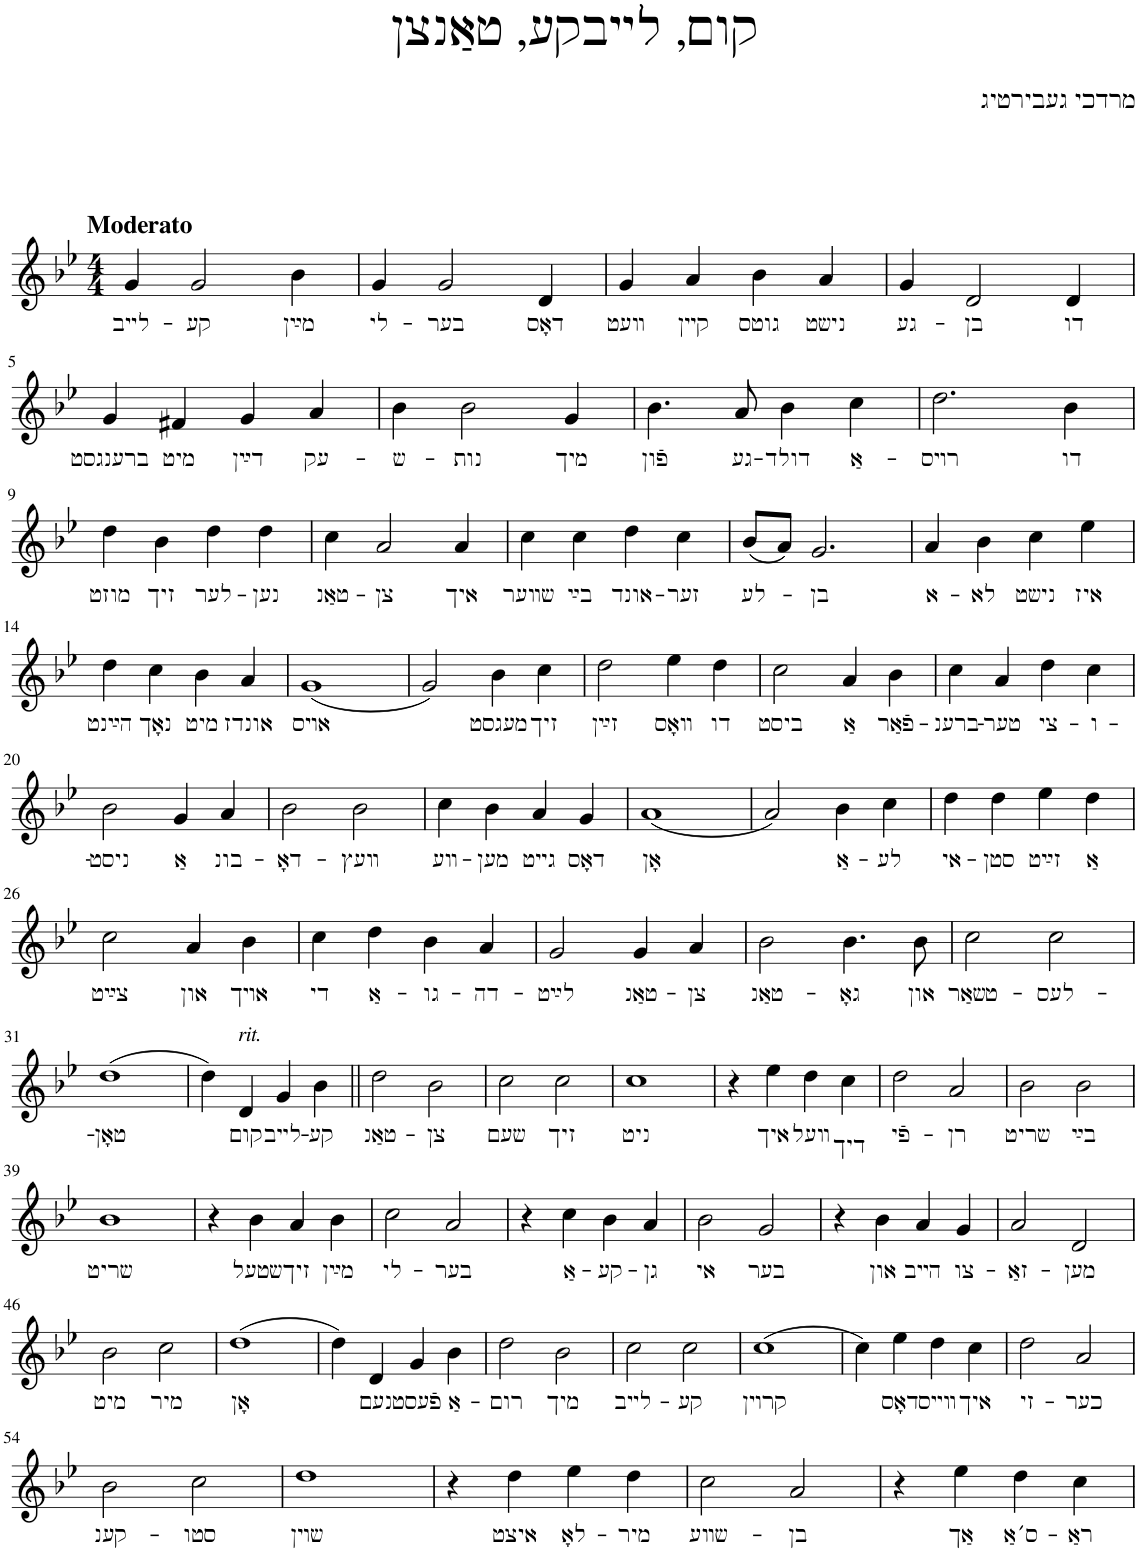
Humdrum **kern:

**kern	**text
*part1	*part1
*staff1	*staff1
*I"Piano	*
*I'Pno.	*
*clefG2	*
*k[b-e-]	*
*M4/4	*
=1	=1
!LO:TX:a:B:t=Moderato	!
!	!LO:LY:b
4g/	לײב-
!	!LO:LY:b
2g/	קע
!	!LO:LY:b
4b-\	מײַן
=2	=2
!	!LO:LY:b
4g/	לי-
!	!LO:LY:b
2g/	-בער
!	!LO:LY:b
4d/	דאָס
=3	=3
!	!LO:LY:b
4g/	װעט
!	!LO:LY:b
4a/	קײן
!	!LO:LY:b
4b-\	גוטס
!	!LO:LY:b
4a/	נישט
=4	=4
!	!LO:LY:b
4g/	גע-
!	!LO:LY:b
2d/	-בן
!	!LO:LY:b
4d/	דו
!!LO:LB:g=z
=5	=5
!	!LO:LY:b
4g/	ברענגסט
!	!LO:LY:b
4f#X/	מיט
!	!LO:LY:b
4g/	דײַן
!	!LO:LY:b
4a/	עק-
=6	=6
!	!LO:LY:b
4b-\	-ש-
!	!LO:LY:b
2b-\	-נות
!	!LO:LY:b
4g/	מיך
=7	=7
!	!LO:LY:b
4.b-\	פֿון
!	!LO:LY:b
8a/	גע-
!	!LO:LY:b
4b-\	-דולד
!	!LO:LY:b
4cc\	אַ-
=8	=8
!	!LO:LY:b
2.dd\	-רױס
!	!LO:LY:b
4b-\	דו
!!LO:LB:g=z
=9	=9
!	!LO:LY:b
4dd\	מוזט
!	!LO:LY:b
4b-\	זיך
!	!LO:LY:b
4dd\	לער-
!	!LO:LY:b
4dd\	-נען
=10	=10
!	!LO:LY:b
4cc\	טאַנ-
!	!LO:LY:b
2a/	-צן
!	!LO:LY:b
4a/	איך
=11	=11
!	!LO:LY:b
4cc\	שװער
!	!LO:LY:b
4cc\	בײַ
!	!LO:LY:b
4dd\	אונד-
!	!LO:LY:b
4cc\	-זער
=12	=12
!	!LO:LY:b
(8b-/L	לע-
8a/J)	.
!	!LO:LY:b
2.g/	-בן
=13	=13
!	!LO:LY:b
4a/	א-
!	!LO:LY:b
4b-\	-לא
!	!LO:LY:b
4cc\	נישט
!	!LO:LY:b
4ee-\	איז
!!LO:LB:g=z
=14	=14
!	!LO:LY:b
4dd\	הײַנט
!	!LO:LY:b
4cc\	נאָך
!	!LO:LY:b
4b-\	מיט
!	!LO:LY:b
4a/	אונדז
=15	=15
!	!LO:LY:b
(1g	אױס
=16	=16
2g/)	.
!	!LO:LY:b
4b-\	מעגסט
!	!LO:LY:b
4cc\	זיך
=17	=17
!	!LO:LY:b
2dd\	זײַן
!	!LO:LY:b
4ee-\	װאָס
!	!LO:LY:b
4dd\	דו
=18	=18
!	!LO:LY:b
2cc\	ביסט
!	!LO:LY:b
4a/	אַ
!	!LO:LY:b
4b-\	פֿאַר-
=19	=19
!	!LO:LY:b
4cc\	-ברענ-
!	!LO:LY:b
4a/	-טער
!	!LO:LY:b
4dd\	צי-
!	!LO:LY:b
4cc\	-ו-
!!LO:LB:g=z
=20	=20
!	!LO:LY:b
2b-\	-ניסט
!	!LO:LY:b
4g/	אַ
!	!LO:LY:b
4a/	בונ-
=21	=21
!	!LO:LY:b
2b-\	-דאָ-
!	!LO:LY:b
2b-\	-װעץ
=22	=22
!	!LO:LY:b
4cc\	װע-
!	!LO:LY:b
4b-\	-מען
!	!LO:LY:b
4a/	גײט
!	!LO:LY:b
4g/	דאָס
=23	=23
!	!LO:LY:b
(1a	אָן
=24	=24
2a/)	.
!	!LO:LY:b
4b-\	אַ-
!	!LO:LY:b
4cc\	-לע
=25	=25
!	!LO:LY:b
4dd\	אי-
!	!LO:LY:b
4dd\	-סטן
!	!LO:LY:b
4ee-\	זײַט
!	!LO:LY:b
4dd\	אַ
!!LO:LB:g=z
=26	=26
!	!LO:LY:b
2cc\	צײַט
!	!LO:LY:b
4a/	און
!	!LO:LY:b
4b-\	אױך
=27	=27
!	!LO:LY:b
4cc\	די
!	!LO:LY:b
4dd\	אַ-
!	!LO:LY:b
4b-\	-גו-
!	!LO:LY:b
4a/	-דה-
=28	=28
!	!LO:LY:b
2g/	-לײַט
!	!LO:LY:b
4g/	טאַנ-
!	!LO:LY:b
4a/	-צן
=29	=29
!	!LO:LY:b
2b-\	טאַנ-
!	!LO:LY:b
4.b-\	-גאָ
!	!LO:LY:b
8b-\	און
=30	=30
!	!LO:LY:b
2cc\	טשאַר-
!	!LO:LY:b
2cc\	-לעס-
!!LO:LB:g=z
=31	=31
!	!LO:LY:b
(1dd	-טאָן
=32	=32
4dd\)	.
!LO:TX:a:i:t=rit.	!
!	!LO:LY:b
4d/	קום
!	!LO:LY:b
4g/	לײב-
!	!LO:LY:b
4b-\	-קע
=33||	=33||
!	!LO:LY:b
2dd\	טאַנ-
!	!LO:LY:b
2b-\	-צן
=34	=34
!	!LO:LY:b
2cc\	שעם
!	!LO:LY:b
2cc\	זיך
=35	=35
!	!LO:LY:b
1cc	ניט
=36	=36
4r	.
!	!LO:LY:b
4ee-\	איך
!	!LO:LY:b
4dd\	װעל
!	!LO:LY:b
4cc\	דיך
=37	=37
!	!LO:LY:b
2dd\	פֿי-
!	!LO:LY:b
2a/	-רן
=38	=38
!	!LO:LY:b
2b-\	שריט
!	!LO:LY:b
2b-\	בײַ
!!LO:LB:g=z
=39	=39
!	!LO:LY:b
1b-	שריט
=40	=40
4r	.
!	!LO:LY:b
4b-\	שטעל
!	!LO:LY:b
4a/	זיך
!	!LO:LY:b
4b-\	מײַן
=41	=41
!	!LO:LY:b
2cc\	לי-
!	!LO:LY:b
2a/	-בער
=42	=42
4r	.
!	!LO:LY:b
4cc\	אַ-
!	!LO:LY:b
4b-\	-קע-
!	!LO:LY:b
4a/	-גן
=43	=43
!	!LO:LY:b
2b-\	אי
!	!LO:LY:b
2g/	בער
=44	=44
4r	.
!	!LO:LY:b
4b-\	און
!	!LO:LY:b
4a/	הײב
!	!LO:LY:b
4g/	צו-
=45	=45
!	!LO:LY:b
2a/	-זאַ-
!	!LO:LY:b
2d/	-מען
!!LO:LB:g=z
=46	=46
!	!LO:LY:b
2b-\	מיט
!	!LO:LY:b
2cc\	מיר
=47	=47
!	!LO:LY:b
(1dd	אָן
=48	=48
4dd\)	.
!	!LO:LY:b
4d/	נעם
!	!LO:LY:b
4g/	פֿעסט
!	!LO:LY:b
4b-\	אַ-
=49	=49
!	!LO:LY:b
2dd\	-רום
!	!LO:LY:b
2b-\	מיך
=50	=50
!	!LO:LY:b
2cc\	לײב-
!	!LO:LY:b
2cc\	-קע
=51	=51
!	!LO:LY:b
(1cc	קרױן
=52	=52
4cc\)	.
!	!LO:LY:b
4ee-\	דאָס
!	!LO:LY:b
4dd\	װײס
!	!LO:LY:b
4cc\	איך
=53	=53
!	!LO:LY:b
2dd\	זי-
!	!LO:LY:b
2a/	-כער
!!LO:LB:g=z
=54	=54
!	!LO:LY:b
2b-\	קענ-
!	!LO:LY:b
2cc\	-סטו
=55	=55
!	!LO:LY:b
1dd	שױן
=56	=56
4r	.
!	!LO:LY:b
4dd\	איצט
!	!LO:LY:b
4ee-\	לאָ-
!	!LO:LY:b
4dd\	-מיר
=57	=57
!	!LO:LY:b
2cc\	שװע-
!	!LO:LY:b
2a/	-בן
=58	=58
4r	.
!	!LO:LY:b
4ee-\	אַך
!	!LO:LY:b
4dd\	ס׳אַ-
!	!LO:LY:b
4cc\	-ראַ
=	=
*-	*-
